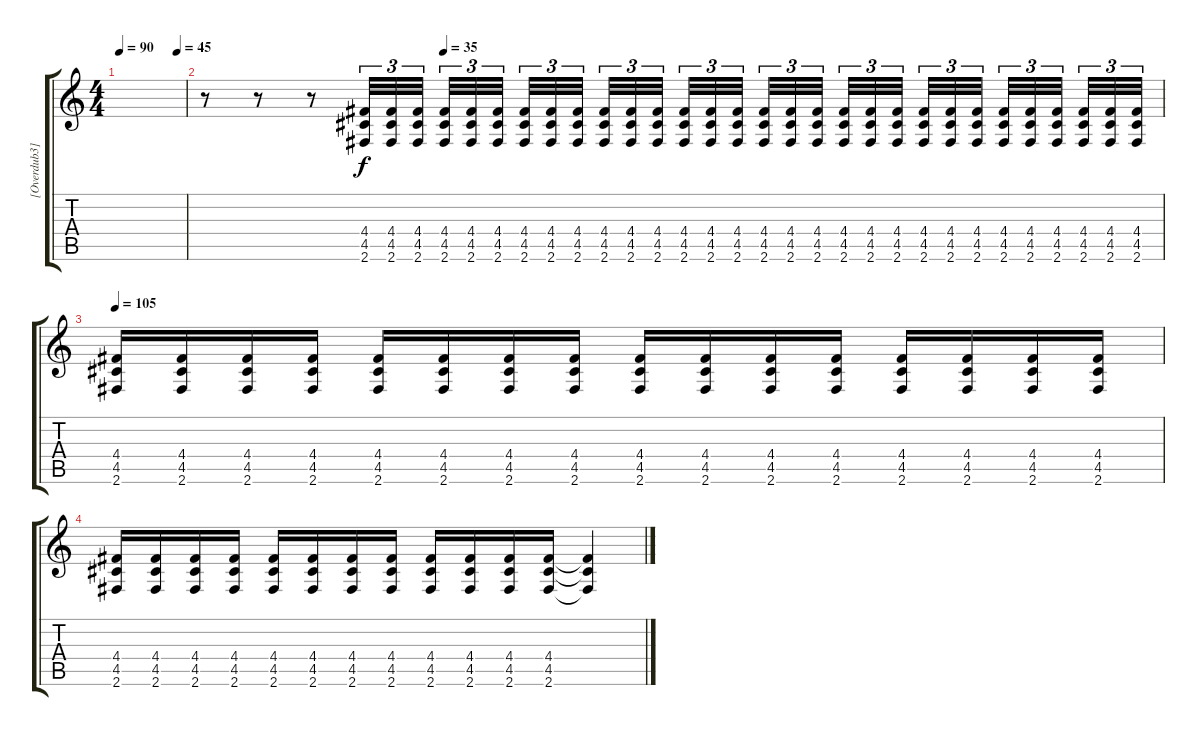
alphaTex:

\track ("[Overdub3]" "[Overdub3]") {instrument distortionguitar}
\staff {score tabs}
\tuning (E4 B3 G3 D3 A2 E2) {hide}
\ts (4 4)
\tempo 90
\tempo (45 0.875)
\clef g2
\ks c
|
\tempo (35 0.25)
r.8 r.8 r.8 (4.4 4.5 2.6).32{tu (3 2) volume 12 balance 16 instrument gunshot} (4.4 4.5 2.6).32{tu (3 2)} (4.4 4.5 2.6).32{tu (3 2) volume 10 beam splitsecondary} (4.4 4.5 2.6).32{tu (3 2)} (4.4 4.5 2.6).32{tu (3 2) volume 8 balance 8 instrument gunshot} (4.4 4.5 2.6).32{tu (3 2)} (4.4 4.5 2.6).32{tu (3 2) volume 7} (4.4 4.5 2.6).32{tu (3 2)} (4.4 4.5 2.6).32{tu (3 2) volume 6 balance 8 instrument gunshot beam splitsecondary} (4.4 4.5 2.6).32{tu (3 2)} (4.4 4.5 2.6).32{tu (3 2) volume 5} (4.4 4.5 2.6).32{tu (3 2) beam splitsecondary} (4.4 4.5 2.6).32{tu (3 2) volume 12 balance 8 instrument gunshot} (4.4 4.5 2.6).32{tu (3 2)} (4.4 4.5 2.6).32{tu (3 2) volume 10 beam splitsecondary} (4.4 4.5 2.6).32{tu (3 2)} (4.4 4.5 2.6).32{tu (3 2) volume 8 balance 8 instrument gunshot} (4.4 4.5 2.6).32{tu (3 2)} (4.4 4.5 2.6).32{tu (3 2) volume 7} (4.4 4.5 2.6).32{tu (3 2)} (4.4 4.5 2.6).32{tu (3 2) volume 6 balance 8 instrument gunshot beam splitsecondary} (4.4 4.5 2.6).32{tu (3 2)} (4.4 4.5 2.6).32{tu (3 2) volume 5} (4.4 4.5 2.6).32{tu (3 2) beam splitsecondary} (4.4 4.5 2.6).32{tu (3 2) volume 12 balance 8 instrument gunshot} (4.4 4.5 2.6).32{tu (3 2)} (4.4 4.5 2.6).32{tu (3 2) volume 10 beam splitsecondary} (4.4 4.5 2.6).32{tu (3 2)} (4.4 4.5 2.6).32{tu (3 2) volume 8 balance 8 instrument gunshot} (4.4 4.5 2.6).32{tu (3 2)} |
\tempo 105
(4.4 4.5 2.6).16{volume 7} (4.4 4.5 2.6).16 (4.4 4.5 2.6).16{volume 6} (4.4 4.5 2.6).16 (4.4 4.5 2.6).16{volume 5} (4.4 4.5 2.6).16 (4.4 4.5 2.6).16{volume 12} (4.4 4.5 2.6).16 (4.4 4.5 2.6).16{volume 10} (4.4 4.5 2.6).16 (4.4 4.5 2.6).16{volume 8} (4.4 4.5 2.6).16 (4.4 4.5 2.6).16{volume 7} (4.4 4.5 2.6).16 (4.4 4.5 2.6).16{volume 6} (4.4 4.5 2.6).16 |
(4.4 4.5 2.6).16{volume 5} (4.4 4.5 2.6).16 (4.4 4.5 2.6).16{volume 4} (4.4 4.5 2.6).16 (4.4 4.5 2.6).16{volume 3} (4.4 4.5 2.6).16 (4.4 4.5 2.6).16{volume 2} (4.4 4.5 2.6).16 (4.4 4.5 2.6).16{volume 1} (4.4 4.5 2.6).16 (4.4 4.5 2.6).16{volume 0} (4.4 4.5 2.6).16 (4.4{t} 4.5{t} 2.6{t}).4
